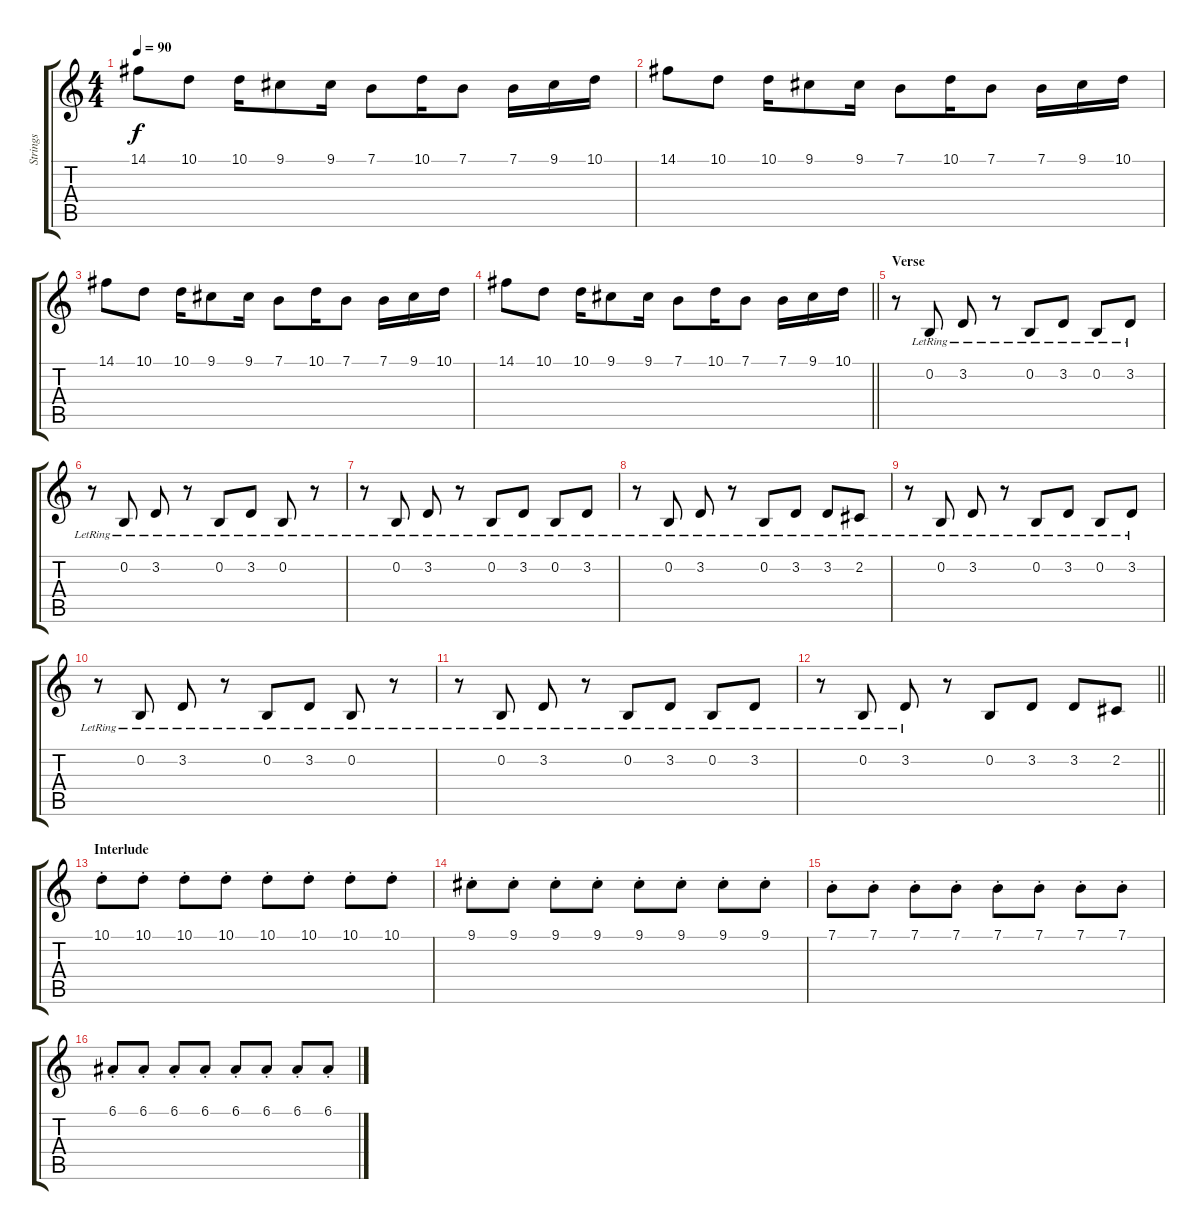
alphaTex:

\track ("Strings " "Strings ") {instrument stringensemble1}
\staff {score tabs}
\tuning (E4 B3 G3 D3 A2 E2) {hide}
\ts (4 4)
\tempo 90
\clef g2
\ks c
14.1.8{dy f} 10.1.8 10.1.16 9.1.8 9.1.16 7.1.8 10.1.16 7.1.8 7.1.16 9.1.16 10.1.16 |
14.1.8 10.1.8 10.1.16 9.1.8 9.1.16 7.1.8 10.1.16 7.1.8 7.1.16 9.1.16 10.1.16 |
14.1.8 10.1.8 10.1.16 9.1.8 9.1.16 7.1.8 10.1.16 7.1.8 7.1.16 9.1.16 10.1.16 |
\barLineRight lightlight
14.1.8 10.1.8 10.1.16 9.1.8 9.1.16 7.1.8 10.1.16 7.1.8 7.1.16 9.1.16 10.1.16 |
\section ("" "Verse ")
r.8 0.2{lr}.8 3.2{lr}.8 r.8 0.2{lr}.8 3.2{lr}.8 0.2{lr}.8 3.2{lr}.8 |
r.8 0.2{lr}.8 3.2{lr}.8 r.8 0.2{lr}.8 3.2{lr}.8 0.2{lr}.8 r.8 |
r.8 0.2{lr}.8 3.2{lr}.8 r.8 0.2{lr}.8 3.2{lr}.8 0.2{lr}.8 3.2{lr}.8 |
r.8 0.2{lr}.8 3.2{lr}.8 r.8 0.2{lr}.8 3.2{lr}.8 3.2{lr}.8 2.2{lr}.8 |
r.8 0.2{lr}.8 3.2{lr}.8 r.8 0.2{lr}.8 3.2{lr}.8 0.2{lr}.8 3.2{lr}.8 |
r.8 0.2{lr}.8 3.2{lr}.8 r.8 0.2{lr}.8 3.2{lr}.8 0.2{lr}.8 r.8 |
r.8 0.2{lr}.8 3.2{lr}.8 r.8 0.2{lr}.8 3.2{lr}.8 0.2{lr}.8 3.2{lr}.8 |
\barLineRight lightlight
r.8 0.2{lr}.8 3.2{lr}.8 r.8 0.2.8 3.2.8 3.2.8 2.2.8 |
\section ("" "Interlude ")
10.1{st}.8 10.1{st}.8 10.1{st}.8 10.1{st}.8 10.1{st}.8 10.1{st}.8 10.1{st}.8 10.1{st}.8 |
9.1{st}.8 9.1{st}.8 9.1{st}.8 9.1{st}.8 9.1{st}.8 9.1{st}.8 9.1{st}.8 9.1{st}.8 |
7.1{st}.8 7.1{st}.8 7.1{st}.8 7.1{st}.8 7.1{st}.8 7.1{st}.8 7.1{st}.8 7.1{st}.8 |
6.1{st}.8 6.1{st}.8 6.1{st}.8 6.1{st}.8 6.1{st}.8 6.1{st}.8 6.1{st}.8 6.1{st}.8
